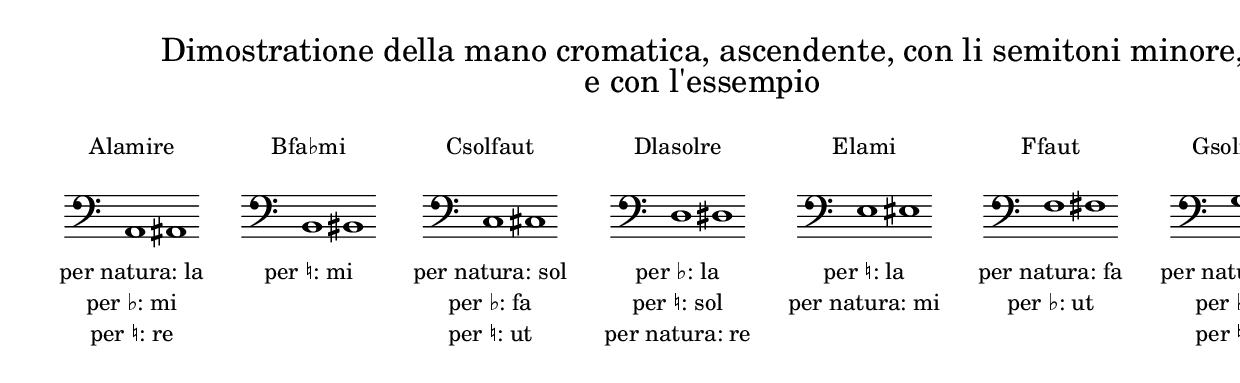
\version "2.22.2"

% Auto generated file

\header {
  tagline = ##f
}

dot = {
   \once \override Script.add-stem-support = ##f
   \once \override Script.toward-stem-shift = 0
   \once \override Script.skyline-horizontal-padding = 0
   \once \override Script.direction = 1
   \once \override Script.font-size = 1
}

\markup {
  \center-column {
    \line {
      \center-align
      \fontsize#3 { \concat { \normal-text "Dimostratione della mano cromatica, ascendente, con li semitoni minore,"} }
    }\line {
      \center-align
      \fontsize#3 { \concat { \normal-text "e con l'essempio"} }
    }
    \line {
      \center-column {
        \null
        \line {
          \left-align {  \normal-text "Alamire" }
        }

        \null
        \line {
          \score {
            <<
              \new Staff \with { instrumentName = ""} {
                \override Staff.TimeSignature.stencil = ##f
                \override Staff.NoteHead.style = #'baroque
                \accidentalStyle Score.forget
                \cadenzaOn
                \clef "bass" a,1 
                ais,1 
                \cadenzaOff
              }
            >>
            \layout {
              \context {
                \Score
                \override SpacingSpanner.common-shortest-duration = #(ly:make-moment 1)
              }
            }
          }
        }
        \null
        \line {
          \left-align {  \normal-text "per natura: la" }
        }
        \line {
          \left-align {  \normal-text "per ♭: mi" }
        }
        \line {
          \left-align {  \normal-text "per ♮: re" }
        }

      }
      \hspace #3 
      \center-column {
        \null
        \line {
          \left-align {  \normal-text "Bfa♭mi" }
        }

        \null
        \line {
          \score {
            <<
              \new Staff \with { instrumentName = ""} {
                \override Staff.TimeSignature.stencil = ##f
                \override Staff.NoteHead.style = #'baroque
                \accidentalStyle Score.forget
                \cadenzaOn
                \clef "bass" b,1 
                bis,1 
                \cadenzaOff
              }
            >>
            \layout {
              \context {
                \Score
                \override SpacingSpanner.common-shortest-duration = #(ly:make-moment 1)
              }
            }
          }
        }
        \null
        \line {
          \left-align {  \normal-text "per ♮: mi" }
        }

      }
      \hspace #3 
      \center-column {
        \null
        \line {
          \left-align {  \normal-text "Csolfaut" }
        }

        \null
        \line {
          \score {
            <<
              \new Staff \with { instrumentName = ""} {
                \override Staff.TimeSignature.stencil = ##f
                \override Staff.NoteHead.style = #'baroque
                \accidentalStyle Score.forget
                \cadenzaOn
                \clef "bass" c1 
                cis1 
                \cadenzaOff
              }
            >>
            \layout {
              \context {
                \Score
                \override SpacingSpanner.common-shortest-duration = #(ly:make-moment 1)
              }
            }
          }
        }
        \null
        \line {
          \left-align {  \normal-text "per natura: sol" }
        }
        \line {
          \left-align {  \normal-text "per ♭: fa" }
        }
        \line {
          \left-align {  \normal-text "per ♮: ut" }
        }

      }
      \hspace #3 
      \center-column {
        \null
        \line {
          \left-align {  \normal-text "Dlasolre" }
        }

        \null
        \line {
          \score {
            <<
              \new Staff \with { instrumentName = ""} {
                \override Staff.TimeSignature.stencil = ##f
                \override Staff.NoteHead.style = #'baroque
                \accidentalStyle Score.forget
                \cadenzaOn
                \clef "bass" d1 
                dis1 
                \cadenzaOff
              }
            >>
            \layout {
              \context {
                \Score
                \override SpacingSpanner.common-shortest-duration = #(ly:make-moment 1)
              }
            }
          }
        }
        \null
        \line {
          \left-align {  \normal-text "per ♭: la" }
        }
        \line {
          \left-align {  \normal-text "per ♮: sol" }
        }
        \line {
          \left-align {  \normal-text "per natura: re" }
        }

      }
      \hspace #3 
      \center-column {
        \null
        \line {
          \left-align {  \normal-text "Elami" }
        }

        \null
        \line {
          \score {
            <<
              \new Staff \with { instrumentName = ""} {
                \override Staff.TimeSignature.stencil = ##f
                \override Staff.NoteHead.style = #'baroque
                \accidentalStyle Score.forget
                \cadenzaOn
                \clef "bass" e1 
                eis1 
                \cadenzaOff
              }
            >>
            \layout {
              \context {
                \Score
                \override SpacingSpanner.common-shortest-duration = #(ly:make-moment 1)
              }
            }
          }
        }
        \null
        \line {
          \left-align {  \normal-text "per ♮: la" }
        }
        \line {
          \left-align {  \normal-text "per natura: mi" }
        }

      }
      \hspace #3 
      \center-column {
        \null
        \line {
          \left-align {  \normal-text "Ffaut" }
        }

        \null
        \line {
          \score {
            <<
              \new Staff \with { instrumentName = ""} {
                \override Staff.TimeSignature.stencil = ##f
                \override Staff.NoteHead.style = #'baroque
                \accidentalStyle Score.forget
                \cadenzaOn
                \clef "bass" f1 
                fis1 
                \cadenzaOff
              }
            >>
            \layout {
              \context {
                \Score
                \override SpacingSpanner.common-shortest-duration = #(ly:make-moment 1)
              }
            }
          }
        }
        \null
        \line {
          \left-align {  \normal-text "per natura: fa" }
        }
        \line {
          \left-align {  \normal-text "per ♭: ut" }
        }

      }
      \hspace #3 
      \center-column {
        \null
        \line {
          \left-align {  \normal-text "Gsolreut" }
        }

        \null
        \line {
          \score {
            <<
              \new Staff \with { instrumentName = ""} {
                \override Staff.TimeSignature.stencil = ##f
                \override Staff.NoteHead.style = #'baroque
                \accidentalStyle Score.forget
                \cadenzaOn
                \clef "bass" g1 
                gis1 
                \cadenzaOff
              }
            >>
            \layout {
              \context {
                \Score
                \override SpacingSpanner.common-shortest-duration = #(ly:make-moment 1)
              }
            }
          }
        }
        \null
        \line {
          \left-align {  \normal-text "per natura: sol" }
        }
        \line {
          \left-align {  \normal-text "per ♭: re" }
        }
        \line {
          \left-align {  \normal-text "per ♮: ut" }
        }

      }
      \hspace #3 

    }
  }
}